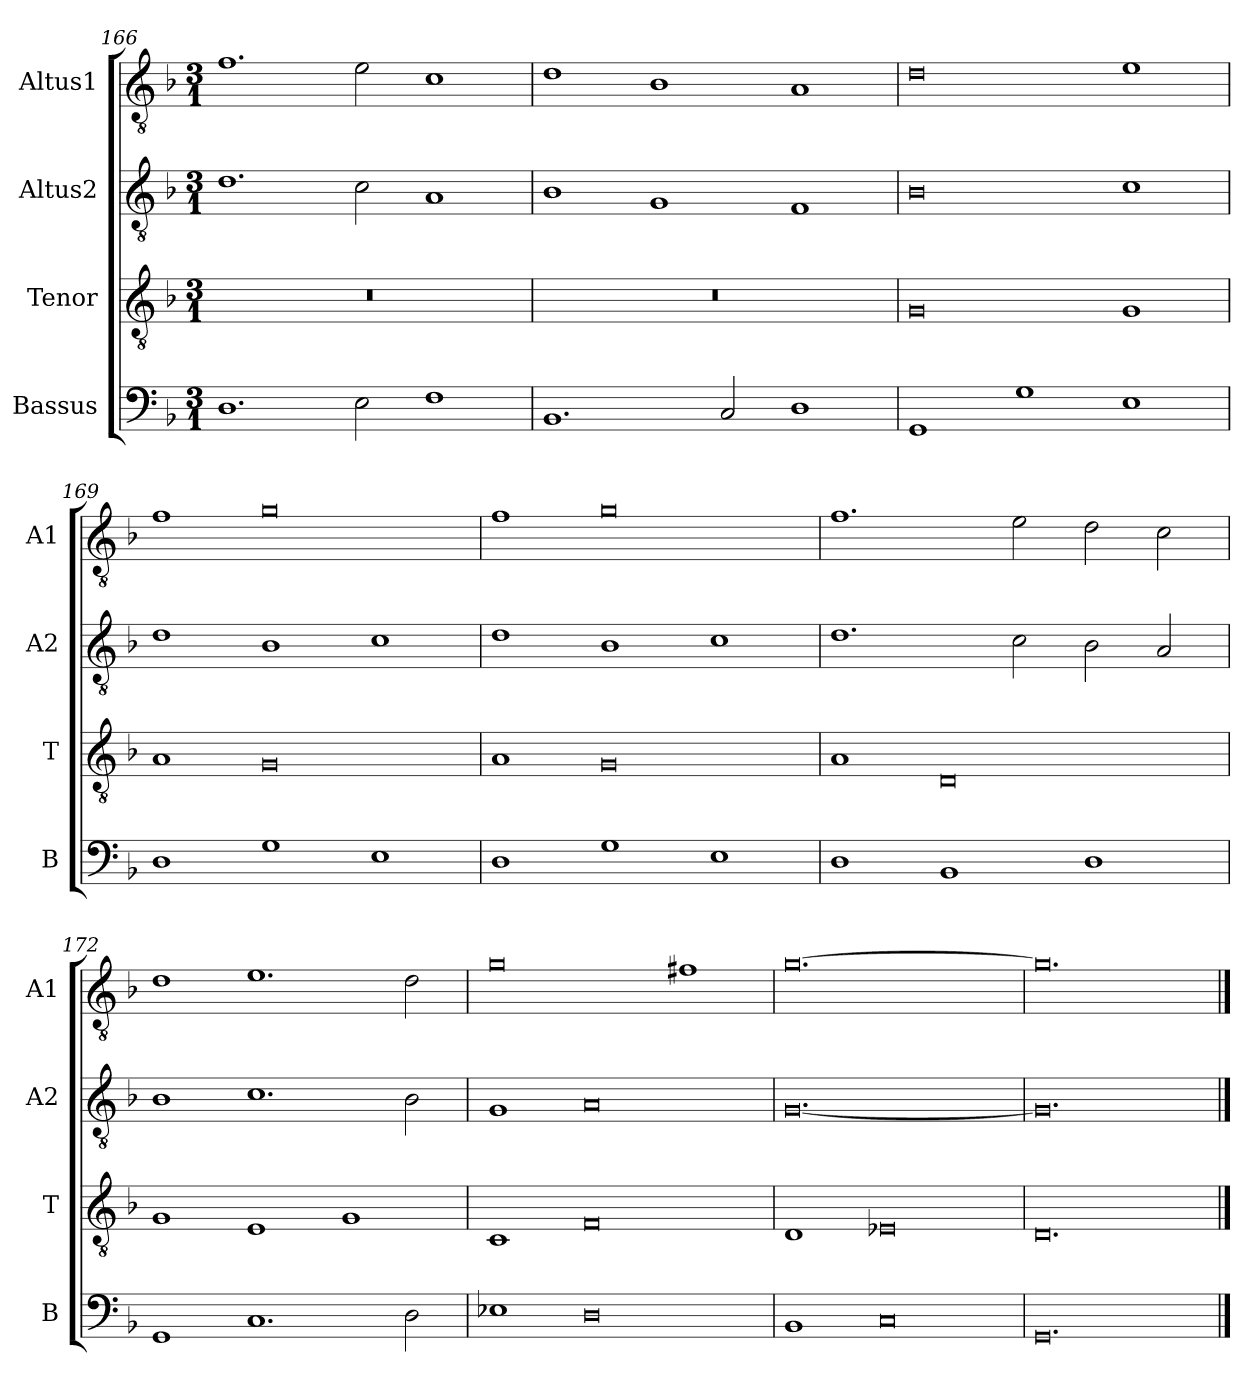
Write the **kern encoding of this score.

**kern	**kern	**kern	**kern
*part4	*part3	*part2	*part1
*staff4	*staff3	*staff2	*staff1
*I"Bassus	*I"Tenor	*I"Altus2	*I"Altus1
*I'B	*I'T	*I'A2	*I'A1
*clefF4	*clefGv2	*clefGv2	*clefGv2
*k[b-]	*k[b-]	*k[b-]	*k[b-]
*M3/1	*M3/1	*M3/1	*M3/1
=166	=166	=166	=166
1.D	0.r	1.d	1.f
2E\	.	2c\	2e\
1F	.	1A	1c
=167	=167	=167	=167
1.BB-	0.r	1B-	1d
.	.	1G	1B-
2C/	.	.	.
1D	.	1F	1A
=168	=168	=168	=168
1GG	0G	0B-	0d
1G	.	.	.
1E	1G	1c	1e
=169	=169	=169	=169
1D	1A	1d	1f
1G	0G	1B-	0g
1E	.	1c	.
=170	=170	=170	=170
1D	1A	1d	1f
1G	0G	1B-	0g
1E	.	1c	.
=171	=171	=171	=171
1D	1A	1.d	1.f
1BB-	0D	.	.
.	.	2c\	2e\
1D	.	2B-\	2d\
.	.	2A/	2c\
=172	=172	=172	=172
1GG	1G	1B-	1d
1.C	1E	1.c	1.e
.	1G	.	.
2D\	.	2B-\	2d\
=173	=173	=173	=173
1E-X	1C	1G	0g
0D	0F	0A	.
.	.	.	1f#X
=174	=174	=174	=174
1BB-	1D	[0.G	[0.g
0C	0E-X	.	.
=175	=175	=175	=175
0.GG	0.D	0.G]	0.g]
==	==	==	==
*-	*-	*-	*-
